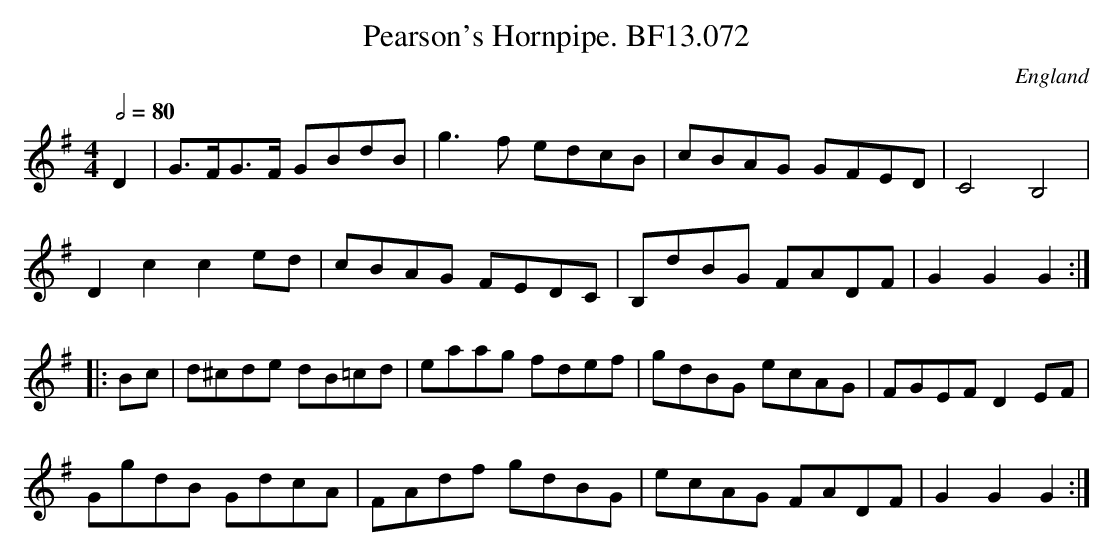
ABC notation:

X:1
T:Pearson's Hornpipe. BF13.072
L:1/8
M:4/4
O:England
Q:1/2=80
K:G
D2|G>FG>F GBdB|g3f edcB| cBAG GFED|C4B,4|!
D2c2c2ed|cBAG FEDC|B,dBG FADF|G2G2G2:|!
|:Bc|d^cde dB=cd|eaag fdef|gdBG ecAG|FGEFD2EF|!
GgdB GdcA|FAdf gdBG|ecAG FADF|G2G2G2:|
